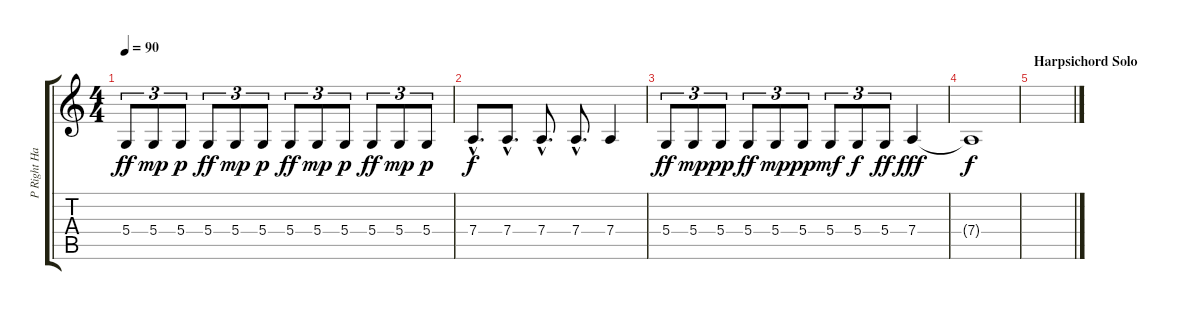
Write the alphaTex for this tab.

\track ("P Right Hand" "P Right Ha") {instrument acousticgrandpiano}
\staff {score tabs}
\tuning (E4 B3 G3 D3 A2 E2) {hide}
\ts (4 4)
\tempo 90
\clef g2
\ks c
5.4.8{tu (3 2) dy ff} 5.4.8{tu (3 2) dy mp} 5.4.8{tu (3 2) dy p} 5.4.8{tu (3 2) dy ff} 5.4.8{tu (3 2) dy mp} 5.4.8{tu (3 2) dy p} 5.4.8{tu (3 2) dy ff} 5.4.8{tu (3 2) dy mp} 5.4.8{tu (3 2) dy p} 5.4.8{tu (3 2) dy ff} 5.4.8{tu (3 2) dy mp} 5.4.8{tu (3 2) dy p} |
7.4{hac}.8{d dy f} 7.4{hac}.8{d} 7.4{hac}.8{d} 7.4{hac}.8{d} 7.4.4 |
5.4.8{tu (3 2) dy ff} 5.4.8{tu (3 2) dy mp} 5.4.8{tu (3 2) dy pp} 5.4.8{tu (3 2) dy ff} 5.4.8{tu (3 2) dy mp} 5.4.8{tu (3 2) dy pp} 5.4.8{tu (3 2) dy mf} 5.4.8{tu (3 2) dy f} 5.4.8{tu (3 2) dy ff} 7.4.4{dy fff} |
7.4{t}.1{dy f} |
\section ("" "Harpsichord Solo")
